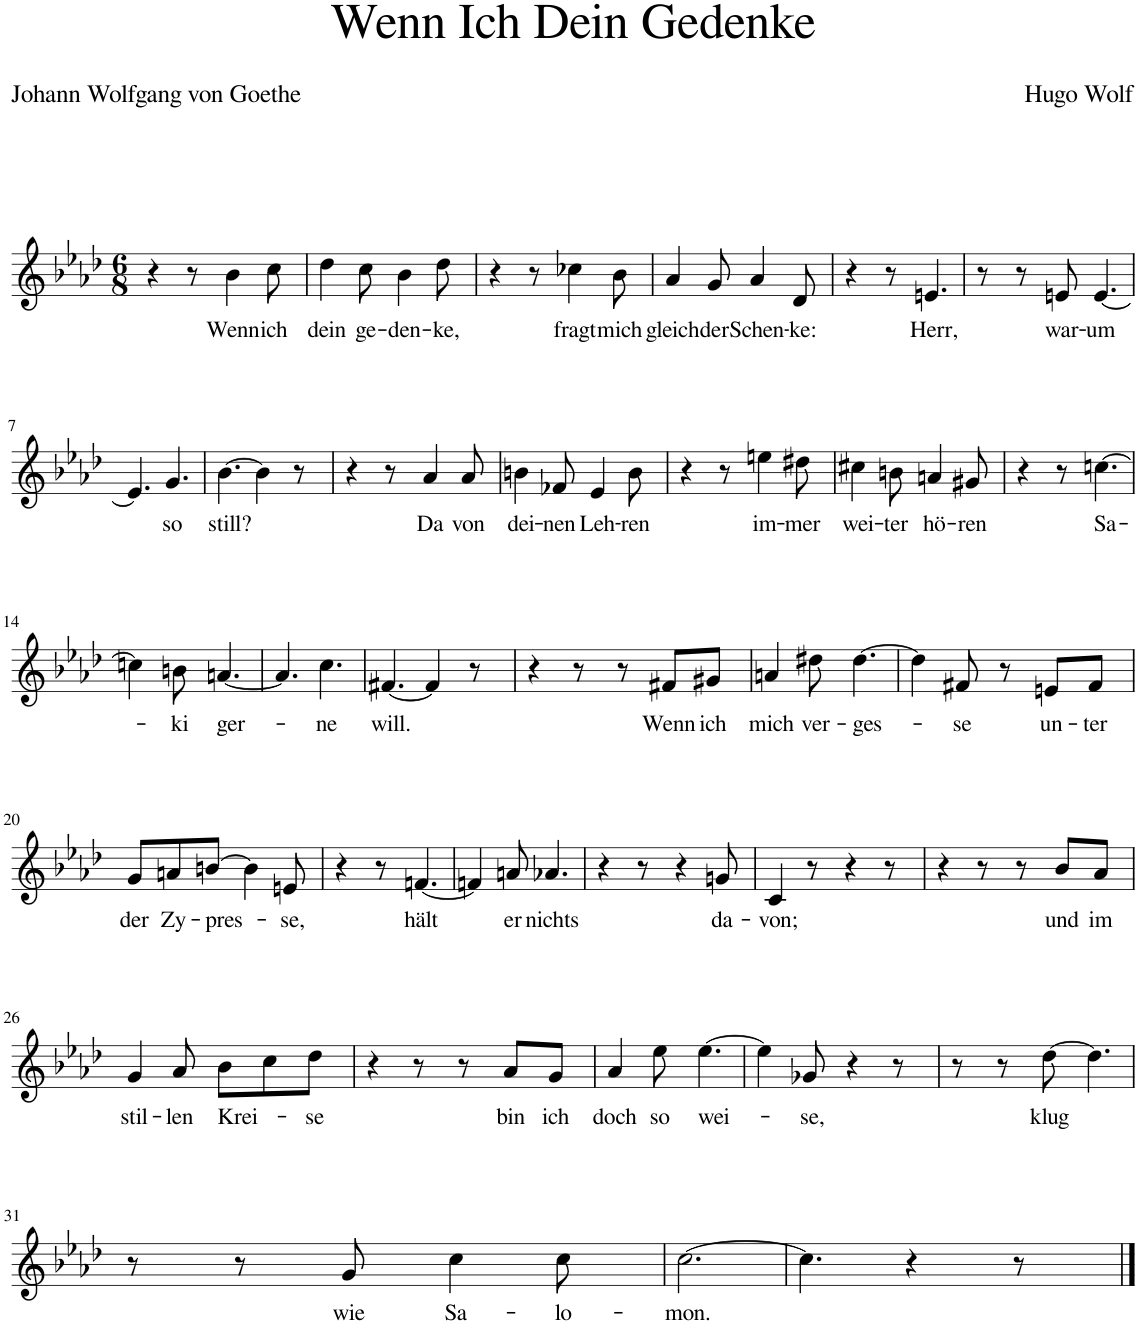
**kern	**text
*part1	*part1
*staff1	*staff1
*I"Piano	*
*I'Pno	*
*clefG2	*
*k[b-e-a-d-]	*
*M6/8	*
=1	=1
4r	.
8r	.
!	!LO:LY:b
4b-\	Wenn
!	!LO:LY:b
8cc\	ich
=2	=2
!	!LO:LY:b
4dd-\	dein
!	!LO:LY:b
8cc\	ge-
!	!LO:LY:b
4b-\	-den-
!	!LO:LY:b
8dd-\	-ke,
=3	=3
4r	.
8r	.
!	!LO:LY:b
4cc-X\	fragt
!	!LO:LY:b
8b-\	mich
=4	=4
!	!LO:LY:b
4a-/	gleich
!	!LO:LY:b
8g/	der
!	!LO:LY:b
4a-/	Schen-
!	!LO:LY:b
8d-/	-ke:
=5	=5
4r	.
8r	.
!	!LO:LY:b
4.en/	Herr,
=6	=6
8r	.
8r	.
!	!LO:LY:b
8en/	war-
!	!LO:LY:b
[4.e/	-um
!!LO:LB:g=z
=7	=7
4.e/]	.
!	!LO:LY:b
4.g/	so
=8	=8
!	!LO:LY:b
[4.b-\	still?
4b-\]	.
8r	.
=9	=9
4r	.
8r	.
!	!LO:LY:b
4a-/	Da
!	!LO:LY:b
8a-/	von
=10	=10
!	!LO:LY:b
4bn\	dei-
!	!LO:LY:b
8f-X/	-nen
!	!LO:LY:b
4e-/	Leh-
!	!LO:LY:b
8b\	-ren
=11	=11
4r	.
8r	.
!	!LO:LY:b
4een\	im-
!	!LO:LY:b
8dd#X\	-mer
=12	=12
!	!LO:LY:b
4cc#X\	wei-
!	!LO:LY:b
8bn\	-ter
!	!LO:LY:b
4an/	hö-
!	!LO:LY:b
8g#X/	-ren
=13	=13
4r	.
8r	.
!	!LO:LY:b
[4.ccn\	Sa-
!!LO:LB:g=z
=14	=14
4ccn\]	.
!	!LO:LY:b
8bn\	-ki
!	!LO:LY:b
[4.an/	ger-
=15	=15
4.a/]	.
!	!LO:LY:b
4.cc\	-ne
=16	=16
!	!LO:LY:b
[4.f#X/	will.
4f#/]	.
8r	.
=17	=17
4r	.
8r	.
8r	.
!	!LO:LY:b
8f#X/L	Wenn
!	!LO:LY:b
8g#X/J	ich
=18	=18
!	!LO:LY:b
4an/	mich
!	!LO:LY:b
8dd#X\	ver-
!	!LO:LY:b
[4.dd#\	-ges-
=19	=19
4dd#\]	.
!	!LO:LY:b
8f#X/	-se
8r	.
!	!LO:LY:b
8en/L	un-
!	!LO:LY:b
8f#/J	-ter
!!LO:LB:g=z
=20	=20
!	!LO:LY:b
8g/L	der
!	!LO:LY:b
8an/	Zy-
!	!LO:LY:b
[8bn/J	-pres-
4b\]	.
!	!LO:LY:b
8en/	-se,
=21	=21
4r	.
8r	.
!	!LO:LY:b
[4.fn/	hält
=22	=22
4fn/]	.
!	!LO:LY:b
8an/	er
!	!LO:LY:b
4.a-X/	nichts
=23	=23
4r	.
8r	.
4r	.
!	!LO:LY:b
8gn/	da-
=24	=24
!	!LO:LY:b
4c/	-von;
8r	.
4r	.
8r	.
=25	=25
4r	.
8r	.
8r	.
!	!LO:LY:b
8b-/L	und
!	!LO:LY:b
8a-/J	im
!!LO:LB:g=z
=26	=26
!	!LO:LY:b
4g/	stil-
!	!LO:LY:b
8a-/	-len
!	!LO:LY:b
8b-\L	Krei-
8cc\	.
!	!LO:LY:b
8dd-\J	-se
=27	=27
4r	.
8r	.
8r	.
!	!LO:LY:b
8a-/L	bin
!	!LO:LY:b
8g/J	ich
=28	=28
!	!LO:LY:b
4a-/	doch
!	!LO:LY:b
8ee-\	so
!	!LO:LY:b
[4.ee-\	wei-
=29	=29
4ee-\]	.
!	!LO:LY:b
8g-X/	-se,
4r	.
8r	.
=30	=30
8r	.
8r	.
!	!LO:LY:b
[8dd-\	klug
4.dd-\]	.
!!LO:LB:g=z
=31	=31
8r	.
8r	.
!	!LO:LY:b
8g/	wie
!	!LO:LY:b
4cc\	Sa-
!	!LO:LY:b
8cc\	-lo-
=32	=32
!	!LO:LY:b
[2.cc\	-mon.
=33	=33
4.cc\]	.
4r	.
8r	.
==	==
*-	*-
